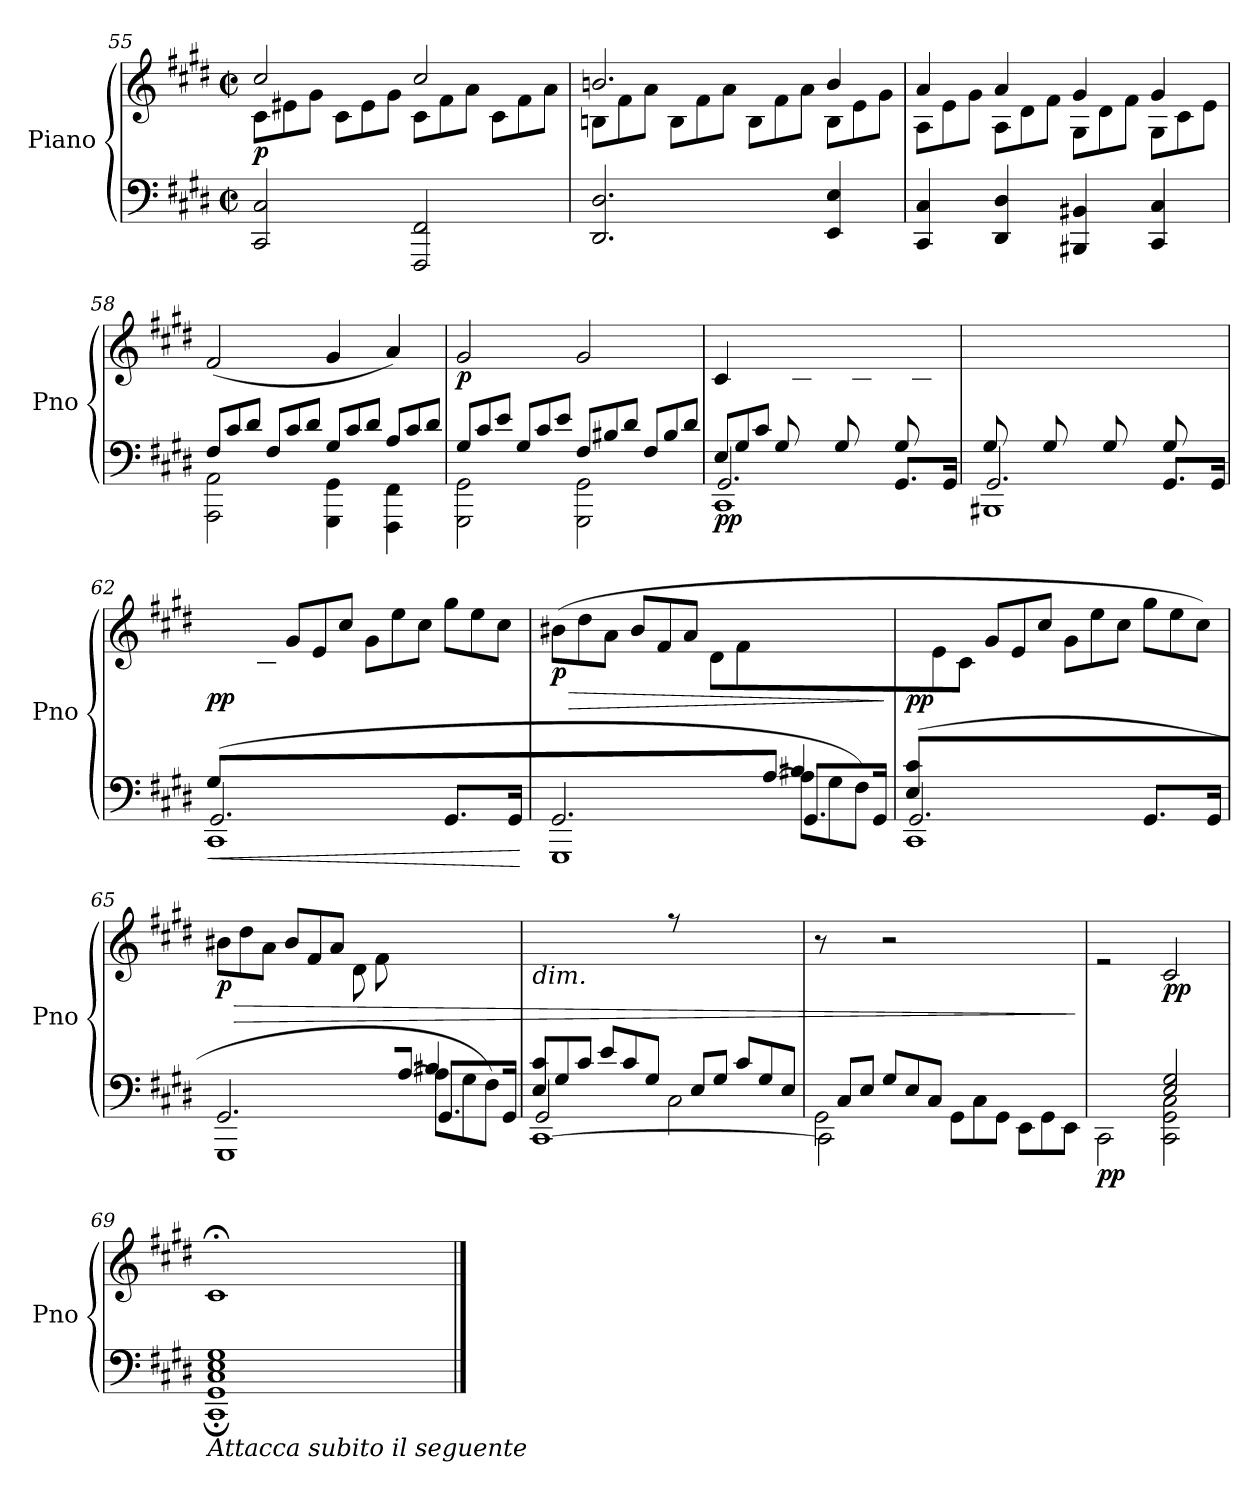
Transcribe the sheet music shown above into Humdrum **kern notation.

**kern	**kern	**dynam
*part1	*part1	*part1
*staff2	*staff1	*staff1/2
*I"Piano	*	*
*I'Pno	*	*
!!LO:PB:g=z
*clefF4	*clefG2	*
*k[f#c#g#d#]	*k[f#c#g#d#]	*
*M4/4	*M4/4	*
*met(c|)	*met(c|)	*
=55	=55	=55
*	*^	*
*	*	*Xtuplet	*
!	!	!	!LO:DY:b
2CC#/ 2C#/	2cc#/	12c#\L	p
.	.	12e#X\	.
.	.	12g#\J	.
.	.	12c#\L	.
.	.	12e#\	.
.	.	12g#\J	.
2FFF#/ 2FF#/	2cc#/	12c#\L	.
.	.	12f#\	.
.	.	12a\J	.
.	.	12c#\L	.
.	.	12f#\	.
.	.	12a\J	.
=56	=56	=56	=56
2.DD#/ 2.D#/	2.bn/	12Bn\L	.
.	.	12f#\	.
.	.	12a\J	.
.	.	12B\L	.
.	.	12f#\	.
.	.	12a\J	.
.	.	12B\L	.
.	.	12f#\	.
.	.	12a\J	.
4EE/ 4E/	4b/	12B\L	.
.	.	12e\	.
.	.	12g#\J	.
=57	=57	=57	=57
4CC#/ 4C#/	4a/	12A\L	.
.	.	12e\	.
.	.	12g#\J	.
4DD#/ 4D#/	4a/	12A\L	.
.	.	12d#\	.
.	.	12f#\J	.
4BBB#X/ 4BB#X/	4g#/	12G#\L	.
.	.	12d#\	.
.	.	12f#\J	.
4CC#/ 4C#/	4g#/	12G#\L	.
.	.	12c#\	.
.	.	12e\J	.
*	*v	*v	*
=58	=58	=58
*Xtuplet	*	*
*^	*^	*
!	!	!LO:TX:b:i:t=cresc.	!	!
*	*	*v	*v	*
12F#/L	2AAA\ 2AA\	(2f#/	.
12c#/	.	.	.
12d#/J	.	.	.
12F#/L	.	.	.
12c#/	.	.	.
12d#/J	.	.	.
12G#/L	4GGG#\ 4GG#\	4g#/	.
12c#/	.	.	.
12d#/J	.	.	.
12A/L	4FFF#\ 4FF#\	4a/)	.
12c#/	.	.	.
12d#/J	.	.	.
!!LO:LB:g=z
=59	=59	=59	=59
!	!	!	!LO:DY:b
12G#/L	2GGG#\ 2GG#\	2g#/	p
12c#/	.	.	.
12e/J	.	.	.
12G#/L	.	.	.
12c#/	.	.	.
12e/J	.	.	.
12F#/L	2GGG#\ 2GG#\	2g#/	.
12B#X/	.	.	.
12d#/J	.	.	.
12F#/L	.	.	.
12B#/	.	.	.
12d#/J	.	.	.
=60	=60	=60	=60
*	*^	*^	*
!	!	!	!	!	!LO:DY:b=2
12E/L	2.GG#/	1CC#	3ryy	4c#/	pp
12G#/	.	.	.	.	.
12c#/J	.	.	.	.	.
12G#/L	.	.	.	2.ryy	.
6ryy	.	.	12c#/	.	.
.	.	.	12e/J	.	.
12G#/L	.	.	12ryy	.	.
6ryy	.	.	12c#/	.	.
.	.	.	12e/J	.	.
12G#/L	8.GG#/L	.	12ryy	.	.
6ryy	.	.	12c#/	.	.
.	.	.	12e/J	.	.
.	16GG#/Jk	.	.	.	.
*	*	*	*v	*v	*
=61	=61	=61	=61	=61
12G#/L	2.GG#/	1BBB#X	12ryy	.
6ryy	.	.	12d#/	.
.	.	.	12f#/J	.
12G#/L	.	.	12ryy	.
6ryy	.	.	12d#/	.
.	.	.	12f#/J	.
12G#/L	.	.	12ryy	.
6ryy	.	.	12d#/	.
.	.	.	12f#/J	.
12G#/L	8.GG#/L	.	12ryy	.
6ryy	.	.	12d#/	.
.	.	.	12f#/J	.
.	16GG#/Jk	.	.	.
=62	=62	=62	=62	=62
!	!	!	!	!LO:HP:b=2
!	!	!	!	!LO:DY:n=1:b
(12G#/L	2.GG#/	1CC#	12ryy	< pp
12%11ryy	.	.	12en\	.
.	.	.	12c#\J	.
.	.	.	12g#/L	.
.	.	.	12e/	.
.	.	.	12cc#/J	.
.	.	.	12g#\L	.
.	.	.	12ee\	.
.	.	.	12cc#\J	.
.	8.GG#/L	.	12gg#\L	.
.	.	.	12ee\	.
.	.	.	12cc#\J)	.
.	16GG#/Jk	.	.	.
*v	*v	*v	*	*
.	.	[
!!LO:LB:g=z
=63	=63	=63
*^	*	*
*	*^	*	*
*	*	*^	*	*
!	!	!	!	!	!LO:HP:b
!	!	!	!	!	!LO:DY:n=1:b
3%2ryy	2.ryy	2.GG#/	1GGG#	(12b#X\L	> p
.	.	.	.	12dd#\	.
.	.	.	.	12a\J	.
.	.	.	.	12b#/L	.
.	.	.	.	12f#/	.
.	.	.	.	12a/J	.
.	.	.	.	12d#\L	.
.	.	.	.	12f#\	.
[12A/J	.	.	.	3ryy	.
12A\L]	4B#X/	8.GG#/L	.	.	.
12G#\	.	.	.	.	.
12F#\J)	.	.	.	.	.
.	.	16GG#/Jk	.	.	.
*v	*v	*v	*v	*	*
.	.	]
=64	=64	=64
*^	*	*
*	*^	*	*
!	!	!	!	!LO:DY:b
(12E/ 12c#/L	2.GG#/	1CC#	12ryy	pp
12%11ryy	.	.	12e\	.
.	.	.	12c#\J	.
.	.	.	12g#/L	.
.	.	.	12e/	.
.	.	.	12cc#/J	.
.	.	.	12g#\L	.
.	.	.	12ee\	.
.	.	.	12cc#\J	.
.	8.GG#/L	.	12gg#\L	.
.	.	.	12ee\	.
.	.	.	12cc#\J)	.
.	16GG#/Jk	.	.	.
=65	=65	=65	=65	=65
*	*	*^	*	*
!	!	!	!	!	!LO:HP:b
!	!	!	!	!	!LO:DY:n=1:b
3%2ryy	2.ryy	2.GG#/	1GGG#	(12b#X\L	> p
.	.	.	.	12dd#\	.
.	.	.	.	12a\J	.
.	.	.	.	12b#/L	.
.	.	.	.	12f#/	.
.	.	.	.	12a/J	.
.	.	.	.	12d#\L	.
.	.	.	.	12f#\	.
[12A/J	.	.	.	3ryy	.
12A\L]	4B#X/	8.GG#/L	.	.	.
12G#\	.	.	.	.	.
12F#\J)	.	.	.	.	.
.	.	16GG#/Jk	.	.	.
*	*	*v	*v	*	*
!!LO:LB:g=z
=66	=66	=66	=66	=66
!	!	!	!LO:TX:b:i:t=dim.	!
12E/ 12c#/L	2GG#/	[1CC#	2ryy	.
12G#/	.	.	.	.
12c#/J	.	.	.	.
12e/L	.	.	.	.
12c#/	.	.	.	.
12G#/J	.	.	.	.
12ryy	2C#\	.	12rff	.
12E/L	.	.	12%5ryy	.
12G#/J	.	.	.	.
12c#/L	.	.	.	.
12G#/	.	.	.	.
12E/J	.	.	.	.
=67	=67	=67	=67	=67
12ryy	2GG#\	2CC#\]	12r	.
12C#/L	.	.	12%5ryy	.
12E/J	.	.	.	.
12G#/L	.	.	.	.
12E/	.	.	.	.
12C#/J	.	.	.	.
2ryy	12GG#\L	2ryy	2r	.
.	12C#\	.	.	.
.	12GG#\J	.	.	.
.	12EE\L	.	.	.
.	12GG#\	.	.	.
.	12EE\J	.	.	.
*v	*v	*v	*	*
.	.	]
=68	=68	=68
*^	*	*
!	!	!	!LO:DY:b=2
2ryy	2CC#\	2re	pp
!	!	!	!LO:DY:b
2E/ 2G#/	2CC#\ 2GG#\ 2C#\	2c#/	pp
=69	=69	=69	=69
!LO:TX:b:i:t=Attacca subito il seguente	!	!	!
1E 1G#	1CC#; 1GG#; 1C#;	1c#;<	.
*v	*v	*	*
==	==	==
*-	*-	*-
